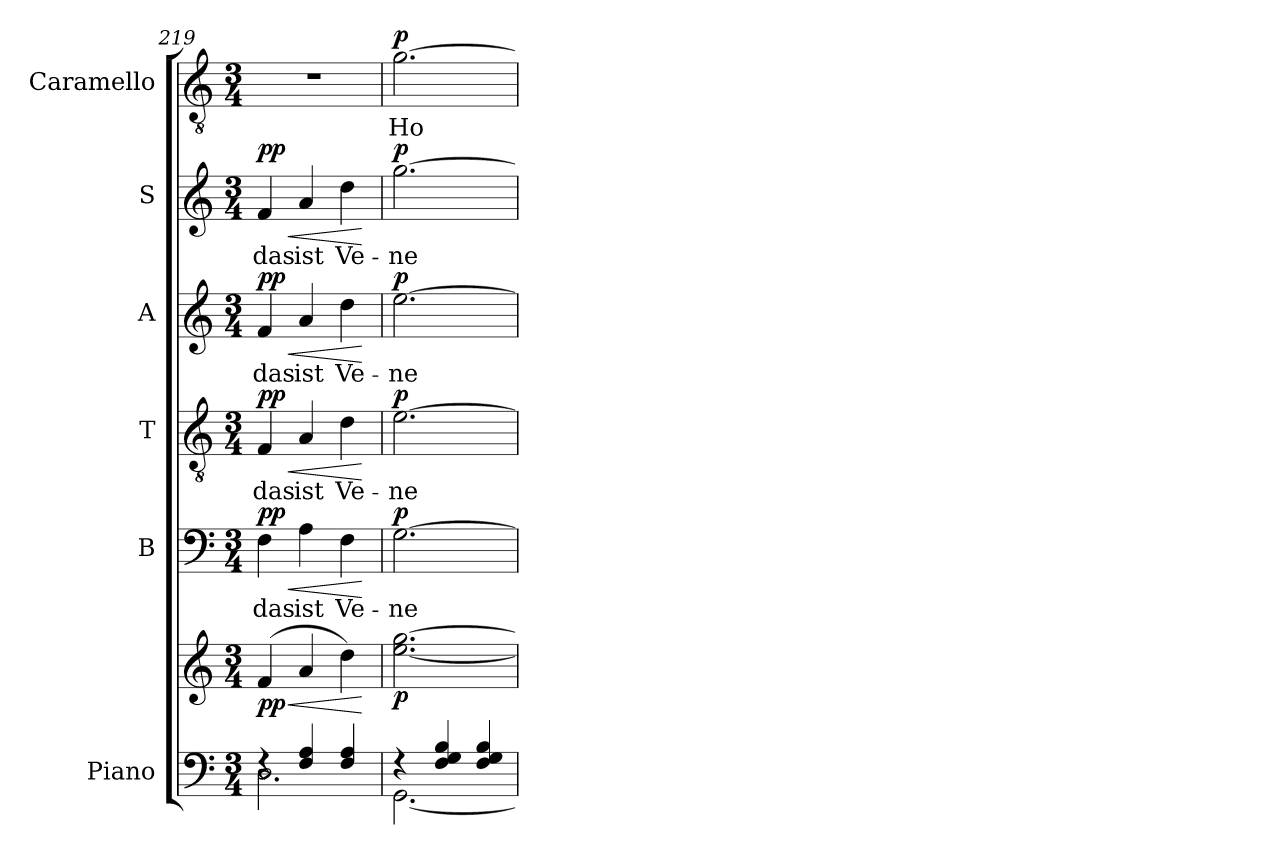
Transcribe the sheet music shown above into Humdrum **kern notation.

**kern	**kern	**dynam	**kern	**text	**dynam	**kern	**text	**dynam	**kern	**text	**dynam	**kern	**text	**dynam	**kern	**text	**dynam
*part6	*part6	*part6	*part5	*part5	*part5	*part4	*part4	*part4	*part3	*part3	*part3	*part2	*part2	*part2	*part1	*part1	*part1
*staff7	*staff6	*staff6/7	*staff5	*staff5	*staff5	*staff4	*staff4	*staff4	*staff3	*staff3	*staff3	*staff2	*staff2	*staff2	*staff1	*staff1	*staff1
*I"Piano	*	*	*I"B	*	*	*I"T	*	*	*I"A	*	*	*I"S	*	*	*I"Caramello	*	*
*I'Pno	*	*	*I'B	*	*	*I'T	*	*	*I'A	*	*	*I'S	*	*	*	*	*
*clefF4	*clefG2	*	*clefF4	*	*	*clefGv2	*	*	*clefG2	*	*	*clefG2	*	*	*clefGv2	*	*
*k[]	*k[]	*	*k[]	*	*	*k[]	*	*	*k[]	*	*	*k[]	*	*	*k[]	*	*
*M3/4	*M3/4	*	*M3/4	*	*	*M3/4	*	*	*M3/4	*	*	*M3/4	*	*	*M3/4	*	*
=219	=219	=219	=219	=219	=219	=219	=219	=219	=219	=219	=219	=219	=219	=219	=219	=219	=219
*^	*	*	*	*	*	*	*	*	*	*	*	*	*	*	*	*	*
!	!	!	!LO:HP:b	!	!LO:LY:b	!LO:HP:b	!	!LO:LY:b	!LO:HP:b	!	!LO:LY:b	!LO:HP:b	!	!LO:LY:b	!LO:HP:b	!	!	!
!	!	!	!LO:DY:n=1:b	!	!	!LO:DY:n=1:a	!	!	!LO:DY:n=1:a	!	!	!LO:DY:n=1:a	!	!	!LO:DY:n=1:a	!	!	!
4rF	2.D\	(>4f/	< pp	4F\	das	< pp	4F/	das	< pp	4f/	das	< pp	4f/	das	< pp	2.r	.	.
!	!	!	!	!	!LO:LY:b	!	!	!LO:LY:b	!	!	!LO:LY:b	!	!	!LO:LY:b	!	!	!	!
4F/ 4A/	.	4a/	.	4A\	ist	.	4A/	ist	.	4a/	ist	.	4a/	ist	.	.	.	.
!	!	!	!	!	!LO:LY:b	!	!	!LO:LY:b	!	!	!LO:LY:b	!	!	!LO:LY:b	!	!	!	!
4F/ 4A/	.	4dd\)	.	4F\	Ve-	.	4d\	Ve-	.	4dd\	Ve-	.	4dd\	Ve-	.	.	.	.
*v	*v	*	*	*	*	*	*	*	*	*	*	*	*	*	*	*	*	*
.	.	[	.	.	[	.	.	[	.	.	[	.	.	[	.	.	.
=220	=220	=220	=220	=220	=220	=220	=220	=220	=220	=220	=220	=220	=220	=220	=220	=220	=220
*^	*	*	*	*	*	*	*	*	*	*	*	*	*	*	*	*	*
!	!	!	!LO:DY:b	!	!LO:LY:b	!LO:DY:a	!	!LO:LY:b	!LO:DY:a	!	!LO:LY:b	!LO:DY:a	!	!LO:LY:b	!LO:DY:a	!	!LO:LY:b	!LO:DY:a
4rF	[2.GG\	[2.ee\ [2.gg\	p	[2.G\	-ne-	p	[2.e\	-ne-	p	[2.ee\	-ne-	p	[2.gg\	-ne-	p	[2.g\	Ho	p
4F/ 4G/ 4B/	.	.	.	.	.	.	.	.	.	.	.	.	.	.	.	.	.	.
4F/ 4G/ 4B/	.	.	.	.	.	.	.	.	.	.	.	.	.	.	.	.	.	.
*v	*v	*	*	*	*	*	*	*	*	*	*	*	*	*	*	*	*	*
=	=	=	=	=	=	=	=	=	=	=	=	=	=	=	=	=	=
*-	*-	*-	*-	*-	*-	*-	*-	*-	*-	*-	*-	*-	*-	*-	*-	*-	*-
